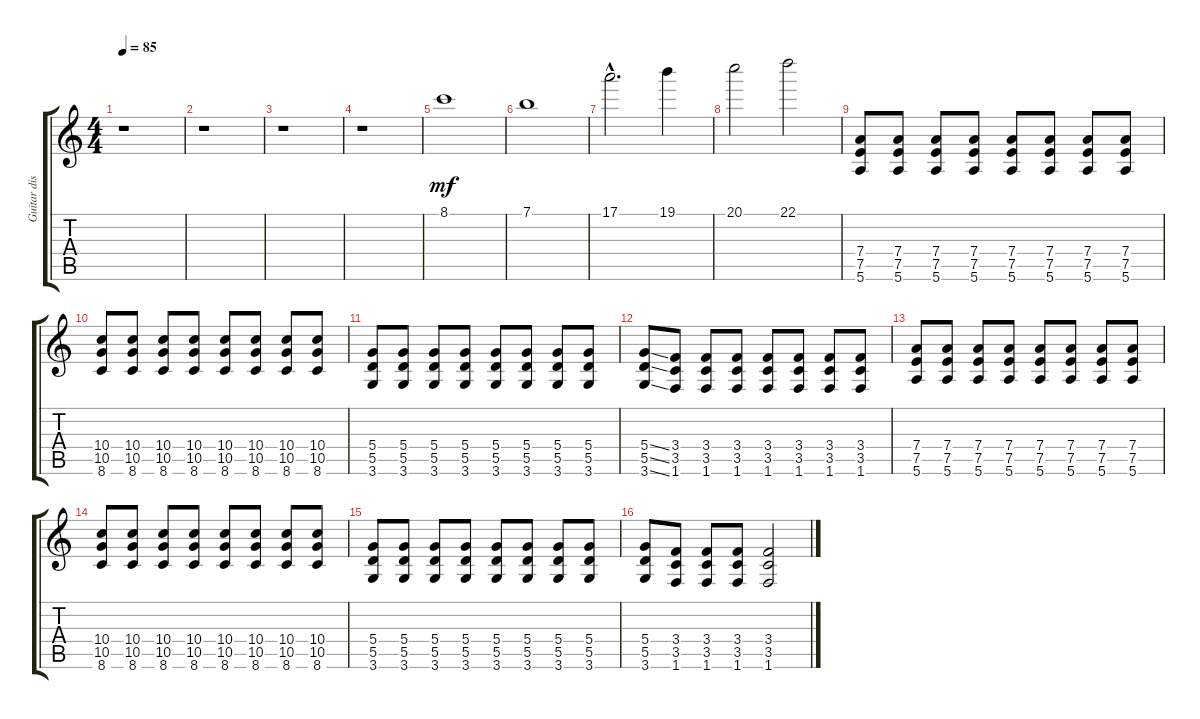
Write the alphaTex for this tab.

\track ("Guitar disto (solo)" "Guitar dis") {instrument overdrivenguitar}
\staff {score tabs}
\tuning (E4 B3 G3 D3 A2 E2) {hide}
\ts (4 4)
\tempo 85
\clef g2
\ks c
r.1{dy mf} |
r.1 |
r.1 |
r.1 |
8.1.1 |
7.1.1 |
17.1{hac}.2{d} 19.1.4 |
20.1.2 22.1.2 |
(7.4 7.5 5.6).8 (7.4 7.5 5.6).8 (7.4 7.5 5.6).8 (7.4 7.5 5.6).8 (7.4 7.5 5.6).8 (7.4 7.5 5.6).8 (7.4 7.5 5.6).8 (7.4 7.5 5.6).8 |
(10.4 10.5 8.6).8 (10.4 10.5 8.6).8 (10.4 10.5 8.6).8 (10.4 10.5 8.6).8 (10.4 10.5 8.6).8 (10.4 10.5 8.6).8 (10.4 10.5 8.6).8 (10.4 10.5 8.6).8 |
(5.4 5.5 3.6).8 (5.4 5.5 3.6).8 (5.4 5.5 3.6).8 (5.4 5.5 3.6).8 (5.4 5.5 3.6).8 (5.4 5.5 3.6).8 (5.4 5.5 3.6).8 (5.4 5.5 3.6).8 |
(5.4{ss} 5.5{ss} 3.6{ss}).8 (3.4 3.5 1.6).8 (3.4 3.5 1.6).8 (3.4 3.5 1.6).8 (3.4 3.5 1.6).8 (3.4 3.5 1.6).8 (3.4 3.5 1.6).8 (3.4 3.5 1.6).8 |
(7.4 7.5 5.6).8 (7.4 7.5 5.6).8 (7.4 7.5 5.6).8 (7.4 7.5 5.6).8 (7.4 7.5 5.6).8 (7.4 7.5 5.6).8 (7.4 7.5 5.6).8 (7.4 7.5 5.6).8 |
(10.4 10.5 8.6).8 (10.4 10.5 8.6).8 (10.4 10.5 8.6).8 (10.4 10.5 8.6).8 (10.4 10.5 8.6).8 (10.4 10.5 8.6).8 (10.4 10.5 8.6).8 (10.4 10.5 8.6).8 |
(5.4 5.5 3.6).8 (5.4 5.5 3.6).8 (5.4 5.5 3.6).8 (5.4 5.5 3.6).8 (5.4 5.5 3.6).8 (5.4 5.5 3.6).8 (5.4 5.5 3.6).8 (5.4 5.5 3.6).8 |
(5.4 5.5 3.6).8 (3.4 3.5 1.6).8 (3.4 3.5 1.6).8 (3.4 3.5 1.6).8 (3.4 3.5 1.6).2
